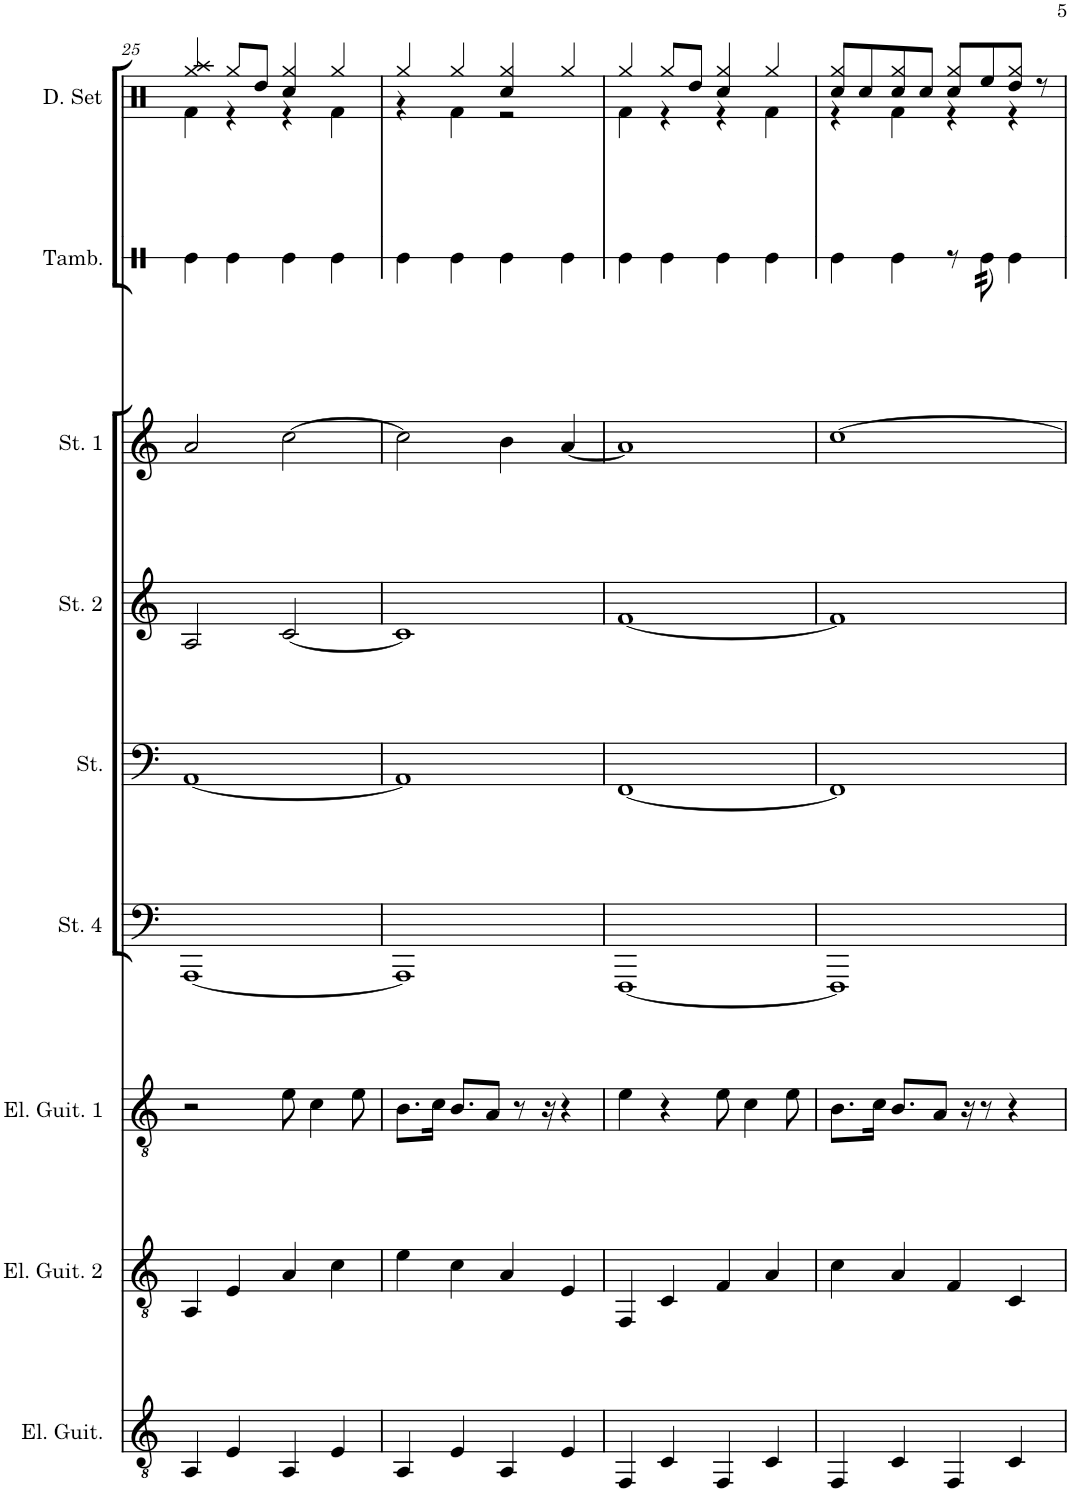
**kern	**kern	**kern	**kern	**kern	**kern	**kern	**kern	**kern	**kern
*part10	*part9	*part8	*part7	*part6	*part5	*part4	*part3	*part2	*part1
*staff10	*staff9	*staff8	*staff7	*staff6	*staff5	*staff4	*staff3	*staff2	*staff1
*I"Electric Guitar	*I"Electric Guitar 2	*I"Electric Guitar 1	*I"Strings 4	*I"Strings	*I"Strings 2	*I"Strings 1	*I"Tambourine	*I"Trumpet	*I"Flute
*I'El. Guit.	*I'El. Guit. 2	*I'El. Guit. 1	*I'St. 4	*I'St.	*I'St. 2	*I'St. 1	*I'Tamb.	*I'Tpt.	*I'Fl.
!!LO:PB:g=z
*clefGv2	*clefGv2	*clefGv2	*clefF4	*clefF4	*clefG2	*clefG2	*clefX	*clefG2	*clefG2
*	*	*	*	*	*	*	*	*Trd1c2	*
*k[]	*k[]	*k[]	*k[]	*k[]	*k[]	*k[]	*k[]	*k[f#c#]	*k[]
*M4/4	*M4/4	*M4/4	*M4/4	*M4/4	*M4/4	*M4/4	*M4/4	*M4/4	*M4/4
=25	=25	=25	=25	=25	=25	=25	=25	=25	=25
4AA/	4AA/	2r	[1AAA	[1AA	2A/	2a/	4Re\	1r	1r
4E/	4E/	.	.	.	.	.	4Re\	.	.
4AA/	4A/	8e\	.	.	[2c/	[2cc\	4Re\	.	.
.	.	4c\	.	.	.	.	.	.	.
4E/	4c\	.	.	.	.	.	4Re\	.	.
.	.	8e\	.	.	.	.	.	.	.
=26	=26	=26	=26	=26	=26	=26	=26	=26	=26
4AA/	4e\	8.B\L	1AAA]	1AA]	1c]	2cc\]	4Re\	1r	1r
.	.	16c\Jk	.	.	.	.	.	.	.
4E/	4c\	8.B/L	.	.	.	.	4Re\	.	.
.	.	8A/J	.	.	.	.	.	.	.
4AA/	4A/	.	.	.	.	4b\	4Re\	.	.
.	.	8r	.	.	.	.	.	.	.
.	.	16r	.	.	.	.	.	.	.
4E/	4E/	4r	.	.	.	[4a/	4Re\	.	.
=27	=27	=27	=27	=27	=27	=27	=27	=27	=27
4FF/	4FF/	4e\	[1FFF	[1FF	[1f	1a]	4Re\	1r	1r
4C/	4C/	4r	.	.	.	.	4Re\	.	.
4FF/	4F/	8e\	.	.	.	.	4Re\	.	.
.	.	4c\	.	.	.	.	.	.	.
4C/	4A/	.	.	.	.	.	4Re\	.	.
.	.	8e\	.	.	.	.	.	.	.
=28	=28	=28	=28	=28	=28	=28	=28	=28	=28
4FF/	4c\	8.B\L	1FFF]	1FF]	1f]	[1cc	4Re\	1r	1r
.	.	16c\Jk	.	.	.	.	.	.	.
4C/	4A/	8.B/L	.	.	.	.	4Re\	.	.
.	.	8A/J	.	.	.	.	.	.	.
4FF/	4F/	.	.	.	.	.	8r	.	.
.	.	16r	.	.	.	.	.	.	.
*	*	*	*	*	*	*	*tremolo	*	*
.	.	8r	.	.	.	.	32Re\	.	.
.	.	.	.	.	.	.	32Re\	.	.
.	.	.	.	.	.	.	32Re\	.	.
.	.	.	.	.	.	.	32Re\	.	.
*	*	*	*	*	*	*	*Xtremolo	*	*
4C/	4C/	4r	.	.	.	.	4Re\	.	.
=	=	=	=	=	=	=	=	=	=
*-	*-	*-	*-	*-	*-	*-	*-	*-	*-
